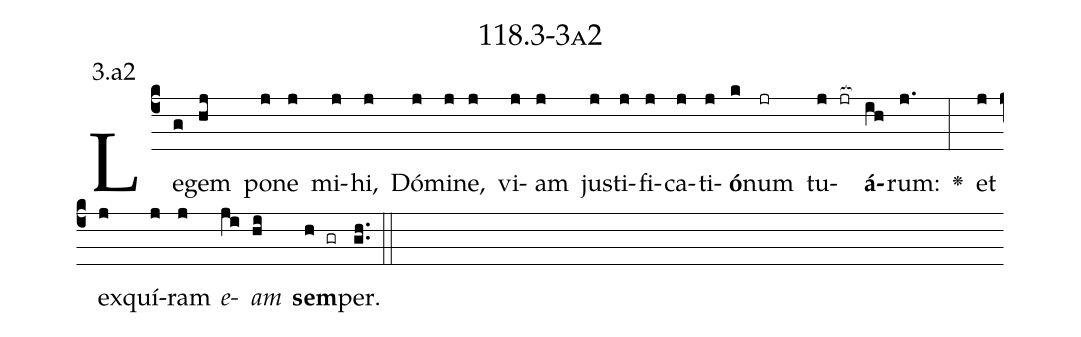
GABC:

name: 118.3-3a2;
annotation: 3.a2;
%%
(c4)Le(g)gem(hj) po(j)ne(j) mi(j)hi,(j) Dó(j)mi(j)ne,(j) vi(j)am(j) jus(j)ti(j)fi(j)ca(j)ti(j)<b>ó</b>(k)num(jr) tu(j jr[ocb:1{])<b>á</b>(ih[ocb:0}])rum:(j.) <v>\greheightstar</v>(:) et(j) ex(j)quí(j)ram(j) <i>e</i>(ji)<i>am</i>(hi) <b>sem</b>(h gr)per.(gh..) (::)


%E(j) u(j) o(ji) u(hi) a(h) e.(gh..) (::)
